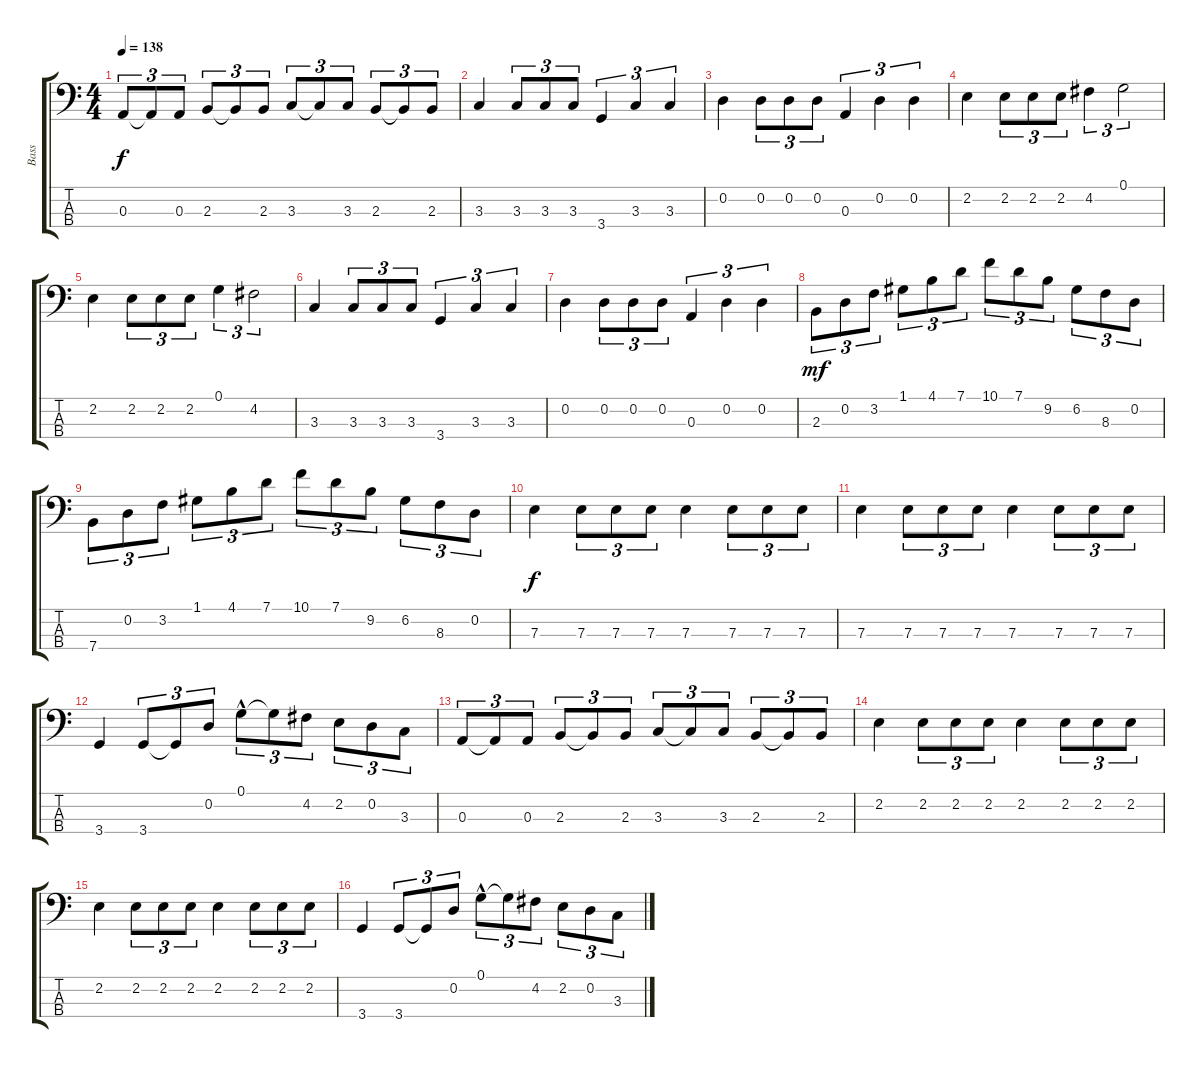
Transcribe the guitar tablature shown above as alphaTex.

\track ("Bass" "Bass") {instrument electricbassfinger}
\staff {score tabs}
\tuning (G2 D2 A1 E1) {hide}
\ts (4 4)
\tempo 138
\clef f4
\ks c
0.3.8{tu (3 2) dy f} 0.3{t}.8{tu (3 2)} 0.3.8{tu (3 2)} 2.3.8{tu (3 2)} 2.3{t}.8{tu (3 2)} 2.3.8{tu (3 2)} 3.3.8{tu (3 2)} 3.3{t}.8{tu (3 2)} 3.3.8{tu (3 2)} 2.3.8{tu (3 2)} 2.3{t}.8{tu (3 2)} 2.3.8{tu (3 2)} |
3.3.4 3.3.8{tu (3 2)} 3.3.8{tu (3 2)} 3.3.8{tu (3 2)} 3.4.4{tu (3 2)} 3.3.4{tu (3 2)} 3.3.4{tu (3 2)} |
0.2.4 0.2.8{tu (3 2)} 0.2.8{tu (3 2)} 0.2.8{tu (3 2)} 0.3.4{tu (3 2)} 0.2.4{tu (3 2)} 0.2.4{tu (3 2)} |
2.2.4 2.2.8{tu (3 2)} 2.2.8{tu (3 2)} 2.2.8{tu (3 2)} 4.2.4{tu (3 2)} 0.1.2{tu (3 2)} |
2.2.4 2.2.8{tu (3 2)} 2.2.8{tu (3 2)} 2.2.8{tu (3 2)} 0.1.4{tu (3 2)} 4.2.2{tu (3 2)} |
3.3.4 3.3.8{tu (3 2)} 3.3.8{tu (3 2)} 3.3.8{tu (3 2)} 3.4.4{tu (3 2)} 3.3.4{tu (3 2)} 3.3.4{tu (3 2)} |
0.2.4 0.2.8{tu (3 2)} 0.2.8{tu (3 2)} 0.2.8{tu (3 2)} 0.3.4{tu (3 2)} 0.2.4{tu (3 2)} 0.2.4{tu (3 2)} |
2.3.8{tu (3 2) dy mf} 0.2.8{tu (3 2)} 3.2.8{tu (3 2)} 1.1.8{tu (3 2)} 4.1.8{tu (3 2)} 7.1.8{tu (3 2)} 10.1.8{tu (3 2)} 7.1.8{tu (3 2)} 9.2.8{tu (3 2)} 6.2.8{tu (3 2)} 8.3.8{tu (3 2)} 0.2.8{tu (3 2)} |
7.4.8{tu (3 2)} 0.2.8{tu (3 2)} 3.2.8{tu (3 2)} 1.1.8{tu (3 2)} 4.1.8{tu (3 2)} 7.1.8{tu (3 2)} 10.1.8{tu (3 2)} 7.1.8{tu (3 2)} 9.2.8{tu (3 2)} 6.2.8{tu (3 2)} 8.3.8{tu (3 2)} 0.2.8{tu (3 2)} |
7.3.4{dy f} 7.3.8{tu (3 2)} 7.3.8{tu (3 2)} 7.3.8{tu (3 2)} 7.3.4 7.3.8{tu (3 2)} 7.3.8{tu (3 2)} 7.3.8{tu (3 2)} |
7.3.4 7.3.8{tu (3 2)} 7.3.8{tu (3 2)} 7.3.8{tu (3 2)} 7.3.4 7.3.8{tu (3 2)} 7.3.8{tu (3 2)} 7.3.8{tu (3 2)} |
3.4.4 3.4.8{tu (3 2)} 3.4{t}.8{tu (3 2)} 0.2.8{tu (3 2)} 0.1{hac}.8{tu (3 2)} 0.1{t}.8{tu (3 2)} 4.2.8{tu (3 2)} 2.2.8{tu (3 2)} 0.2.8{tu (3 2)} 3.3.8{tu (3 2)} |
0.3.8{tu (3 2)} 0.3{t}.8{tu (3 2)} 0.3.8{tu (3 2)} 2.3.8{tu (3 2)} 2.3{t}.8{tu (3 2)} 2.3.8{tu (3 2)} 3.3.8{tu (3 2)} 3.3{t}.8{tu (3 2)} 3.3.8{tu (3 2)} 2.3.8{tu (3 2)} 2.3{t}.8{tu (3 2)} 2.3.8{tu (3 2)} |
2.2.4 2.2.8{tu (3 2)} 2.2.8{tu (3 2)} 2.2.8{tu (3 2)} 2.2.4 2.2.8{tu (3 2)} 2.2.8{tu (3 2)} 2.2.8{tu (3 2)} |
2.2.4 2.2.8{tu (3 2)} 2.2.8{tu (3 2)} 2.2.8{tu (3 2)} 2.2.4 2.2.8{tu (3 2)} 2.2.8{tu (3 2)} 2.2.8{tu (3 2)} |
3.4.4 3.4.8{tu (3 2)} 3.4{t}.8{tu (3 2)} 0.2.8{tu (3 2)} 0.1{hac}.8{tu (3 2)} 0.1{t}.8{tu (3 2)} 4.2.8{tu (3 2)} 2.2.8{tu (3 2)} 0.2.8{tu (3 2)} 3.3.8{tu (3 2)}
